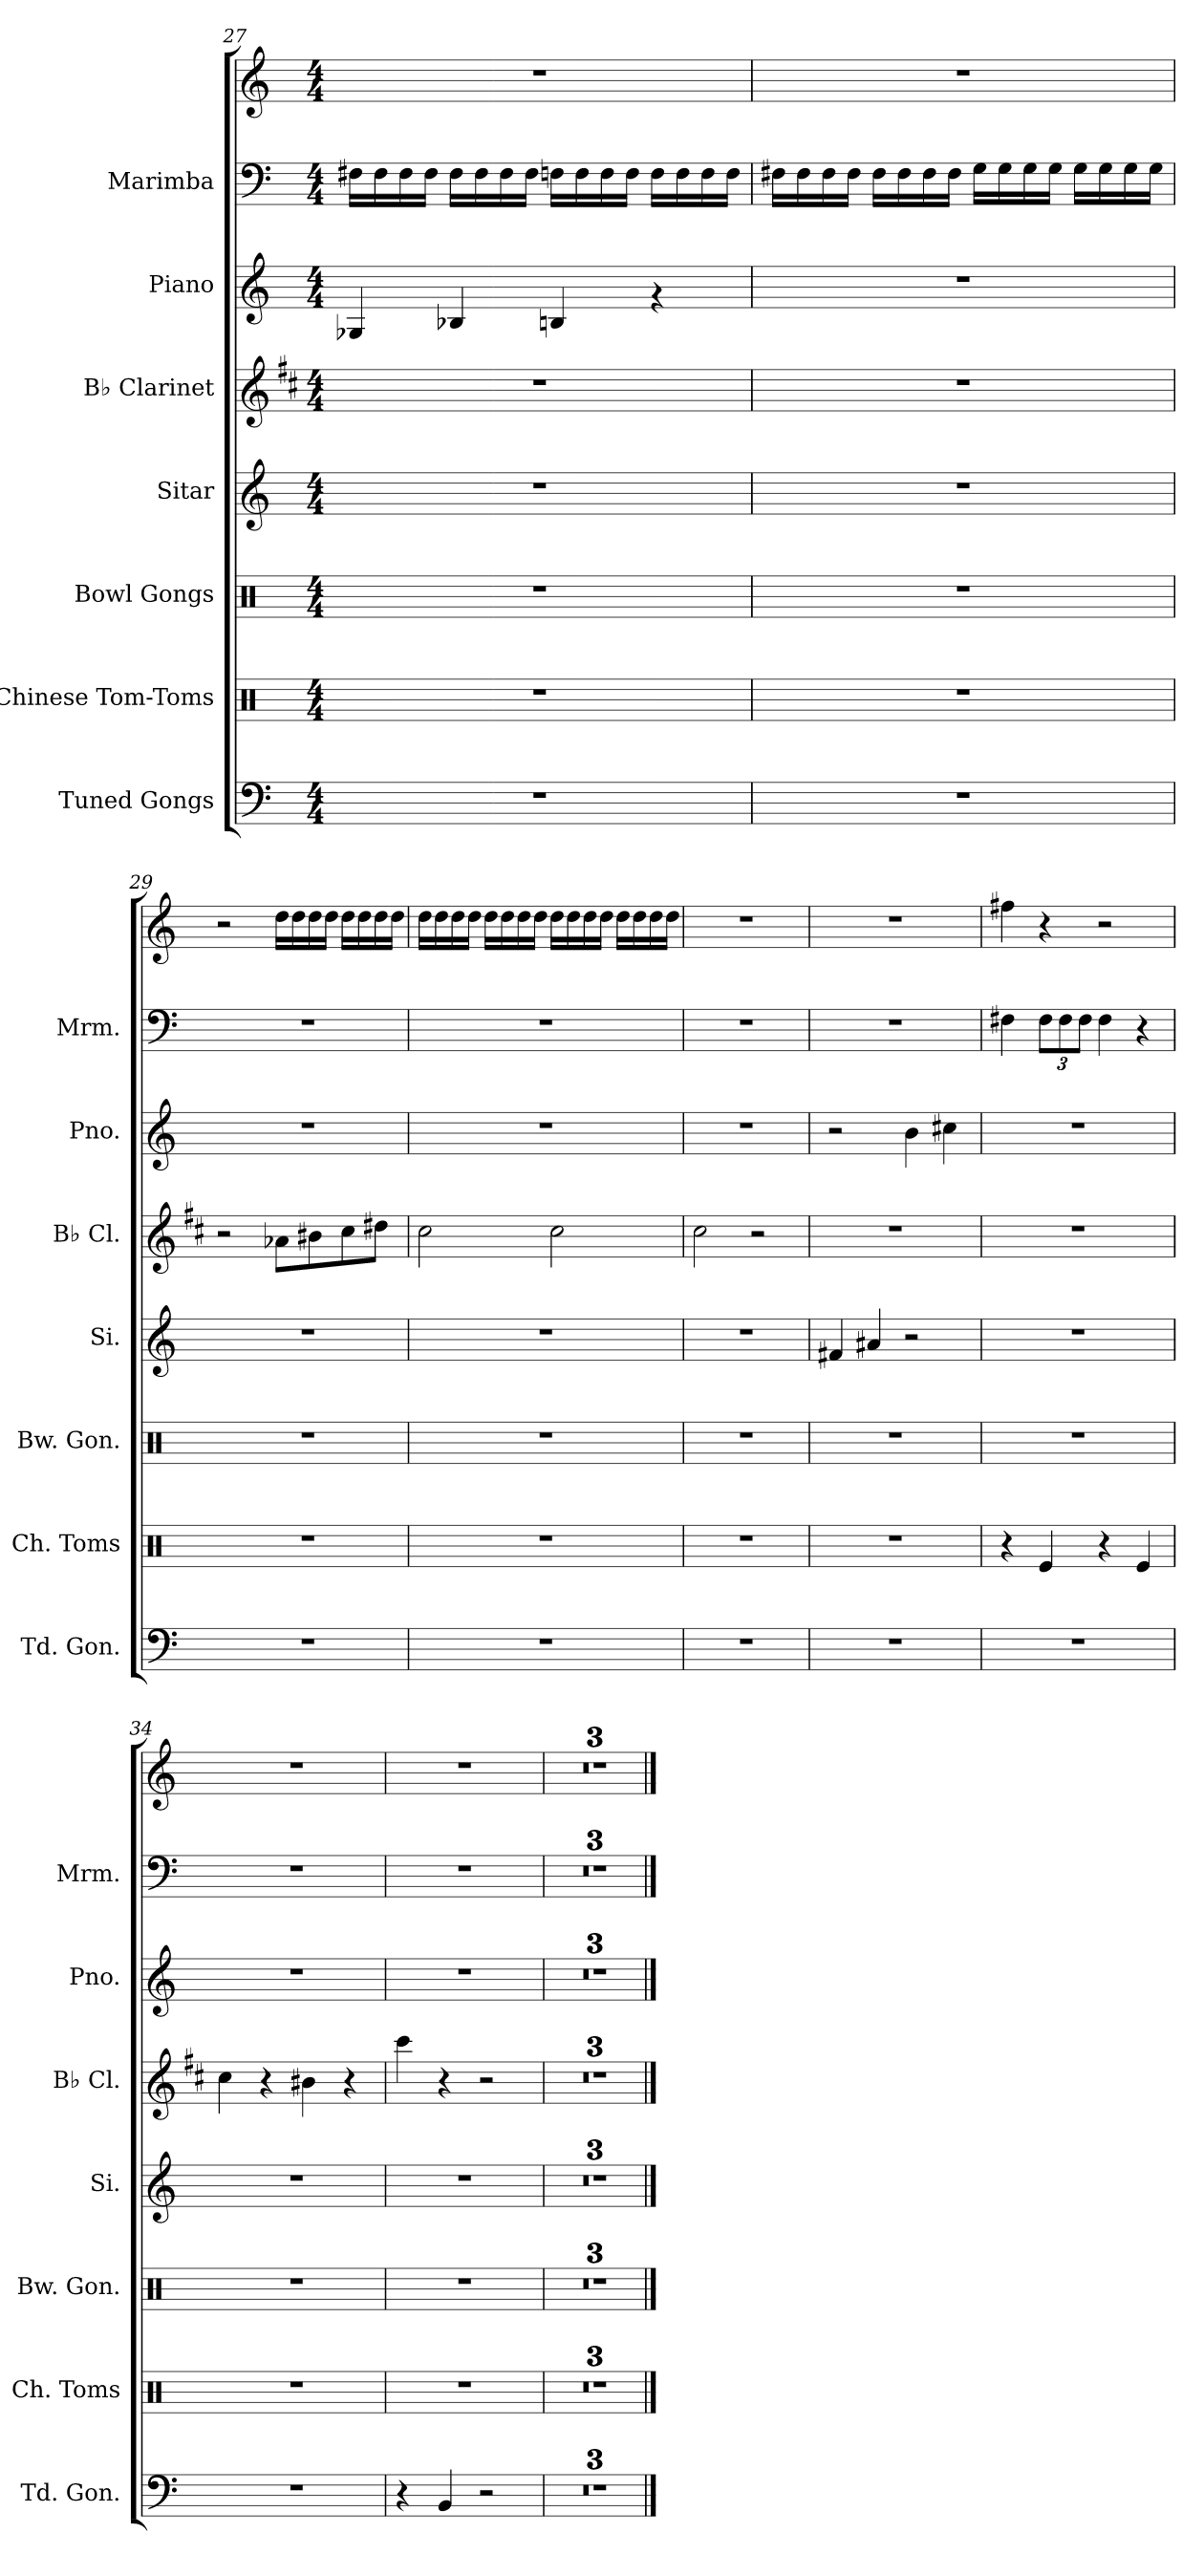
**kern	**kern	**kern	**kern	**kern	**kern	**kern	**kern
*part7	*part6	*part5	*part4	*part3	*part2	*part1	*part1
*staff8	*staff7	*staff6	*staff5	*staff4	*staff3	*staff2	*staff1
*I"Tuned Gongs	*I"Chinese Tom-Toms	*I"Bowl Gongs	*I"Sitar	*I"B♭ Clarinet	*I"Piano	*I"Marimba	*
*I'Td. Gon.	*I'Ch. Toms	*I'Bw. Gon.	*I'Si.	*I'B♭ Cl.	*I'Pno.	*I'Mrm.	*
*clefF4	*clefX	*clefX	*clefG2	*clefG2	*clefG2	*clefF4	*clefG2
*	*	*	*	*ITrd1c2	*	*	*
*k[]	*k[]	*k[]	*k[]	*k[]	*k[]	*k[]	*k[]
*M4/4	*M4/4	*M4/4	*M4/4	*M4/4	*M4/4	*M4/4	*M4/4
=27	=27	=27	=27	=27	=27	=27	=27
1r	1r	1r	1r	1r	4G-X/	16F#X\LL	1r
.	.	.	.	.	.	16F#\	.
.	.	.	.	.	.	16F#\	.
.	.	.	.	.	.	16F#\JJ	.
.	.	.	.	.	4B-X/	16F#\LL	.
.	.	.	.	.	.	16F#\	.
.	.	.	.	.	.	16F#\	.
.	.	.	.	.	.	16F#\JJ	.
.	.	.	.	.	4Bn/	16Fn\LL	.
.	.	.	.	.	.	16F\	.
.	.	.	.	.	.	16F\	.
.	.	.	.	.	.	16F\JJ	.
.	.	.	.	.	4rg	16F\LL	.
.	.	.	.	.	.	16F\	.
.	.	.	.	.	.	16F\	.
.	.	.	.	.	.	16F\JJ	.
!!LO:PB:g=z
=28	=28	=28	=28	=28	=28	=28	=28
1r	1r	1r	1r	1r	1r	16F#X\LL	1r
.	.	.	.	.	.	16F#\	.
.	.	.	.	.	.	16F#\	.
.	.	.	.	.	.	16F#\JJ	.
.	.	.	.	.	.	16F#\LL	.
.	.	.	.	.	.	16F#\	.
.	.	.	.	.	.	16F#\	.
.	.	.	.	.	.	16F#\JJ	.
.	.	.	.	.	.	16G\LL	.
.	.	.	.	.	.	16G\	.
.	.	.	.	.	.	16G\	.
.	.	.	.	.	.	16G\JJ	.
.	.	.	.	.	.	16G\LL	.
.	.	.	.	.	.	16G\	.
.	.	.	.	.	.	16G\	.
.	.	.	.	.	.	16G\JJ	.
=29	=29	=29	=29	=29	=29	=29	=29
1r	1r	1r	1r	2r	1r	1r	2r
.	.	.	.	8g-X\L	.	.	16dd\LL
.	.	.	.	.	.	.	16dd\
.	.	.	.	8a#X\	.	.	16dd\
.	.	.	.	.	.	.	16dd\JJ
.	.	.	.	8b\	.	.	16dd\LL
.	.	.	.	.	.	.	16dd\
.	.	.	.	8cc#X\J	.	.	16dd\
.	.	.	.	.	.	.	16dd\JJ
=30	=30	=30	=30	=30	=30	=30	=30
1r	1r	1r	1r	2b\	1r	1r	16dd\LL
.	.	.	.	.	.	.	16dd\
.	.	.	.	.	.	.	16dd\
.	.	.	.	.	.	.	16dd\JJ
.	.	.	.	.	.	.	16dd\LL
.	.	.	.	.	.	.	16dd\
.	.	.	.	.	.	.	16dd\
.	.	.	.	.	.	.	16dd\JJ
.	.	.	.	2b\	.	.	16dd\LL
.	.	.	.	.	.	.	16dd\
.	.	.	.	.	.	.	16dd\
.	.	.	.	.	.	.	16dd\JJ
.	.	.	.	.	.	.	16dd\LL
.	.	.	.	.	.	.	16dd\
.	.	.	.	.	.	.	16dd\
.	.	.	.	.	.	.	16dd\JJ
!!LO:PB:g=z
=31	=31	=31	=31	=31	=31	=31	=31
1r	1r	1r	1r	2b\	1r	1r	1r
.	.	.	.	2r	.	.	.
=32	=32	=32	=32	=32	=32	=32	=32
1r	1r	1r	4f#X/	1r	2r	1r	1r
.	.	.	4a#X/	.	.	.	.
.	.	.	2r	.	4b\	.	.
.	.	.	.	.	4cc#X\	.	.
=33	=33	=33	=33	=33	=33	=33	=33
1r	4r	1r	1r	1r	1r	4F#X\	4ff#X\
*	*	*	*	*	*	*Xbrackettup	*
.	4Re/	.	.	.	.	12F#\L	4r
.	.	.	.	.	.	12F#\	.
.	.	.	.	.	.	12F#\J	.
.	4r	.	.	.	.	4F#\	2r
.	4Re/	.	.	.	.	4r	.
=34	=34	=34	=34	=34	=34	=34	=34
1r	1r	1r	1r	4b\	1r	1r	1r
.	.	.	.	4r	.	.	.
.	.	.	.	4a#X\	.	.	.
.	.	.	.	4r	.	.	.
=35	=35	=35	=35	=35	=35	=35	=35
4r	1r	1r	1r	4bb\	1r	1r	1r
4BB/	.	.	.	4r	.	.	.
2r	.	.	.	2r	.	.	.
=36	=36	=36	=36	=36	=36	=36	=36
1r	1r	1r	1r	1r	1r	1r	1r
=37	=37	=37	=37	=37	=37	=37	=37
1r	1r	1r	1r	1r	1r	1r	1r
=38	=38	=38	=38	=38	=38	=38	=38
1r	1r	1r	1r	1r	1r	1r	1r
==	==	==	==	==	==	==	==
*-	*-	*-	*-	*-	*-	*-	*-
